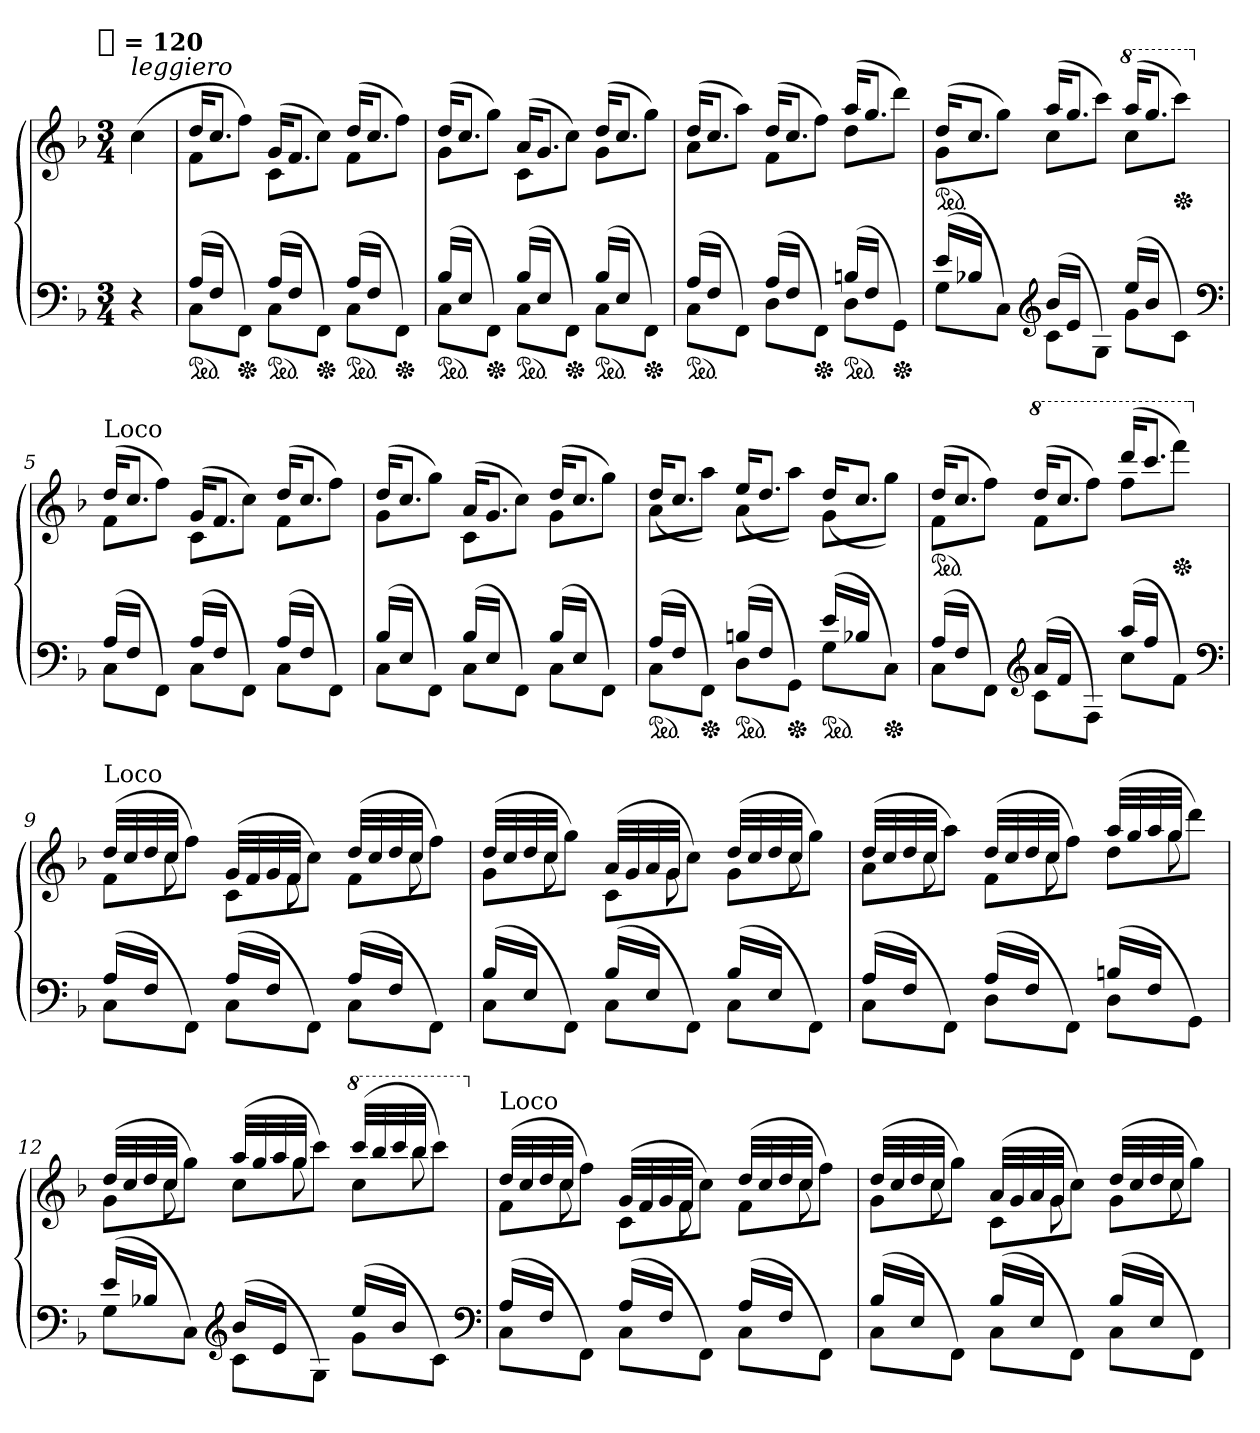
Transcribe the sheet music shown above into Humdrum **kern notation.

**kern	**kern
*part1	*part1
*staff2	*staff1
*clefF4	*clefG2
*k[b-]	*k[b-]
!!LO:TX:omd:t=[quarter] = 120
*M3/4	*M3/4
*MM120	*MM120
=	=
!	!LO:TX:a:i:t=leggiero
4r	(>4cc
=1	=1
*^	*^
*ped	*	*	*
(>16ALL	8CL	16ddKL	8fL
16FJJ	.	8.ccJ	.
*Xped	*	*	*
8rcyy	8FFJ)	.	8ffJ)
*ped	*	*	*
(>16ALL	8CL	(16gKL	8cL
16FJJ	.	8.fJ	.
*Xped	*	*	*
8rcyy	8FFJ)	.	8ccJ)
*ped	*	*	*
(>16ALL	8CL	(>16ddKL	8fL
16FJJ	.	8.ccJ	.
*Xped	*	*	*
8rAyy	8FFJ)	.	8ffJ)
=2	=2	=2	=2
*ped	*	*	*
(>16B-LL	8CL	(>16ddKL	8gL
16EJJ	.	8.ccJ	.
*Xped	*	*	*
8rAyy	8FFJ)	.	8ggJ)
*ped	*	*	*
(>16B-LL	8CL	(>16aKL	8cL
16EJJ	.	8.gJ	.
*Xped	*	*	*
8rAyy	8FFJ)	.	8ccJ)
*ped	*	*	*
(>16B-LL	8CL	(>16ddKL	8gL
16EJJ	.	8.ccJ	.
*Xped	*	*	*
8rAyy	8FFJ)	.	8ggJ)
=3	=3	=3	=3
*ped	*	*	*
(>16ALL	8CL	(>16ddKL	8aL
16FJJ	.	8.ccJ	.
8rAyy	8FFJ)	.	8aaJ)
(>16ALL	8DL	(>16ddKL	8fL
16FJJ	.	8.ccJ	.
*Xped	*	*	*
8rAyy	8FFJ)	.	8ffJ)
*ped	*	*	*
(>16BnLL	8DL	(>16aaKL	8ddL
16FJJ	.	8.ggJ	.
*Xped	*	*	*
8rAyy	8GGJ)	.	8dddJ)
=4	=4	=4	=4
*	*	*ped	*
(>16eLL	8GL	(>16ddKL	8gL
16B-XJJ	.	8.ccJ	.
8rAyy	8CJ)	.	8ggJ)
*clefG2	*	*	*
(>16b-LL	8cL	(>16aaKL	8ccL
16eJJ	.	8.ggJ	.
8rddyy	8GJ)	.	8cccJ)
*	*	*8va	*
(>16eeLL	8gL	(>16aaaKL	8cccL
16b-JJ	.	8.gggJ	.
*	*	*Xped	*
8rffyy	8cJ)	.	8ccccJ)
*clefF4	*	*	*
=5	=5	=5	=5
*	*	*X8va	*
!	!	!LO:TX:a:t=Loco	!
(>16ALL	8CL	(>16ddKL	8fL
16FJJ	.	8.ccJ	.
8rFyy	8FFJ)	.	8ffJ)
(>16ALL	8CL	(>16gKL	8cL
16FJJ	.	8.fJ	.
8ryy	8FFJ)	.	8ccJ)
(>16ALL	8CL	(>16ddKL	8fL
16FJJ	.	8.ccJ	.
8rFyy	8FFJ)	.	8ffJ)
=6	=6	=6	=6
(>16B-LL	8CL	(>16ddKL	8gL
16EJJ	.	8.ccJ	.
8rFyy	8FFJ)	.	8ggJ)
(>16B-LL	8CL	(>16aKL	8cL
16EJJ	.	8.gJ	.
8ryy	8FFJ)	.	8ccJ)
(>16B-LL	8CL	(>16ddKL	8gL
16EJJ	.	8.ccJ	.
8ryy	8FFJ)	.	8ggJ)
=7	=7	=7	=7
*ped	*	*	*
(>16ALL	8CL	8a\L	(>16dd/KL
16FJJ	.	.	8.ccJ
*Xped	*	*	*
8ryy	8FFJ)	8aaJ)	.
*ped	*	*	*
(>16BnLL	8DL	8a\L	(>16ee/KL
16FJJ	.	.	8.ddJ
*Xped	*	*	*
8rcyy	8GGJ)	8aaJ)	.
*ped	*	*	*
(>16eLL	8GL	8g\L	(>16dd/KL
16B-XJJ	.	.	8.ccJ
*Xped	*	*	*
8rAyy	8CJ)	8ggJ)	.
=8	=8	=8	=8
*	*	*ped	*
(>16ALL	8CL	(>16ddKL	8fL
16FJJ	.	8.ccJ	.
8rAyy	8FFJ)	.	8ffJ)
*clefG2	*	*	*
*	*	*8va	*
(>16aLL	8cL	(>16dddKL	8ffL
16fJJ	.	8.cccJ	.
8ryy	8FJ)	.	8fffJ)
(>16aaLL	8ccL	(>16ddddKL	8fffL
16ffJJ	.	8.ccccJ	.
*	*	*Xped	*
8ryy	8fJ)	.	8ffffJ)
*	*	*v	*v
*clefF4	*	*
=9	=9	=9
*	*	*X8va
*	*	*^
*	*	*	*^
!	!	!LO:TX:a:t=Loco	!	!
(>16ALL	8CL	(>32ddLLL	16.ryy	8f\L
.	.	32cc	.	.
16FJJ	.	32dd	.	.
.	.	32ccJJJ	8cc	.
8rAyy	8FFJ)	8rbbbyy	.	8ff\J)
.	.	.	8ryy	.
(>16ALL	8CL	(>32gLLL	.	8c\L
.	.	32f	.	.
16FJJ	.	32g	.	.
.	.	32fJJJ	8f	.
8rcyy	8FFJ)	8rbbbyy	.	8cc\J)
.	.	.	8ryy	.
(>16ALL	8CL	(>32dd/LLL	.	8fL
.	.	32cc	.	.
16FJJ	.	32dd	.	.
.	.	32ccJJJ	8cc	.
8ryy	8FFJ)	8rbbbyy	.	8ff\J)
.	.	.	32ryy	.
=10	=10	=10	=10	=10
(>16B-LL	8CL	(>32ddLLL	16.ryy	8g\L
.	.	32cc	.	.
16EJJ	.	32dd	.	.
.	.	32ccJJJ	8cc	.
8ryy	8FFJ)	8ryy	.	8gg\J)
.	.	.	8ryy	.
(>16B-LL	8CL	(>32aLLL	.	8cL
.	.	32g	.	.
16EJJ	.	32a	.	.
.	.	32gJJJ	8g	.
8ryy	8FFJ)	8ryy	.	8cc\J)
.	.	.	8ryy	.
(>16B-LL	8CL	(>32ddLLL	.	8g\L
.	.	32cc	.	.
16EJJ	.	32dd	.	.
.	.	32ccJJJ	8cc	.
8ryy	8FFJ)	8ryy	.	8gg\J)
.	.	.	32ryy	.
=11	=11	=11	=11	=11
(>16ALL	8CL	(>32ddLLL	8aL	16.ryy
.	.	32cc	.	.
16FJJ	.	32dd	.	.
.	.	32ccJJJ	.	8cc\
8rcyy	8FFJ)	8rbbbyy	8aaJ)	.
.	.	.	.	8ryy
(>16ALL	8DL	(>32dd/LLL	8f\L	.
.	.	32cc	.	.
16FJJ	.	32dd	.	.
.	.	32ccJJJ	.	8cc\
8reyy	8FFJ)	8rffyy	8ffJ)	.
.	.	.	.	8ryy
(>16BnLL	8DL	(>32aa/LLL	8dd\L	.
.	.	32gg	.	.
16FJJ	.	32aa	.	.
.	.	32ggJJJ	.	8gg\
8rcyy	8GGJ)	8rffffyy	8dddJ)	.
.	.	.	.	32ryy
=12	=12	=12	=12	=12
(>16eLL	8GL	(>32ddLLL	16.ryy	8g\L
.	.	32cc	.	.
16B-XJJ	.	32dd	.	.
.	.	32ccJJJ	8cc	.
8ryy	8CJ)	8ryy	.	8gg\J)
.	.	.	8ryy	.
*clefG2	*	*	*	*
(>16b-LL	8cL	(>32aaLLL	.	8ccL
.	.	32gg	.	.
16eJJ	.	32aa	.	.
.	.	32ggJJJ	8gg	.
8ryy	8GJ)	8ryy	.	8ccc\J)
.	.	.	8ryy	.
*	*	*8va	*	*
(>16eeLL	8gL	(>32ccccLLL	.	8ccc\L
.	.	32bbb-	.	.
16b-JJ	.	32cccc	.	.
.	.	32bbb-JJJ	8bbb-	.
8ryy	8cJ)	8ryy	.	8cccc\J)
.	.	.	32ryy	.
*clefF4	*	*	*	*
=13	=13	=13	=13	=13
*	*	*X8va	*	*
!	!	!LO:TX:a:t=Loco	!	!
(>16ALL	8CL	(>32ddLLL	16.ryy	8f\L
.	.	32cc	.	.
16FJJ	.	32dd	.	.
.	.	32ccJJJ	8cc	.
8ryy	8FFJ)	8ryy	.	8ff\J)
.	.	.	8ryy	.
(>16ALL	8CL	(>32gLLL	.	8cL
.	.	32f	.	.
16FJJ	.	32g	.	.
.	.	32fJJJ	8f	.
8ryy	8FFJ)	8ryy	.	8cc\J)
.	.	.	8ryy	.
(>16ALL	8CL	(>32ddLLL	.	8f\L
.	.	32cc	.	.
16FJJ	.	32dd	.	.
.	.	32ccJJJ	8cc	.
8ryy	8FFJ)	8ryy	.	8ff\J)
.	.	.	32ryy	.
=14	=14	=14	=14	=14
(>16B-LL	8CL	(>32ddLLL	16.ryy	8g\L
.	.	32cc	.	.
16EJJ	.	32dd	.	.
.	.	32ccJJJ	8cc	.
8ryy	8FFJ)	8ryy	.	8gg\J)
.	.	.	8ryy	.
(>16B-LL	8CL	(>32aLLL	.	8cL
.	.	32g	.	.
16EJJ	.	32a	.	.
.	.	32gJJJ	8g	.
8ryy	8FFJ)	8ryy	.	8cc\J)
.	.	.	8ryy	.
(>16B-LL	8CL	(>32ddLLL	.	8g\L
.	.	32cc	.	.
16EJJ	.	32dd	.	.
.	.	32ccJJJ	8cc	.
8ryy	8FFJ)	8ryy	.	8gg\J)
.	.	.	32ryy	.
*v	*v	*	*	*
*	*v	*v	*v
=	=
*-	*-
